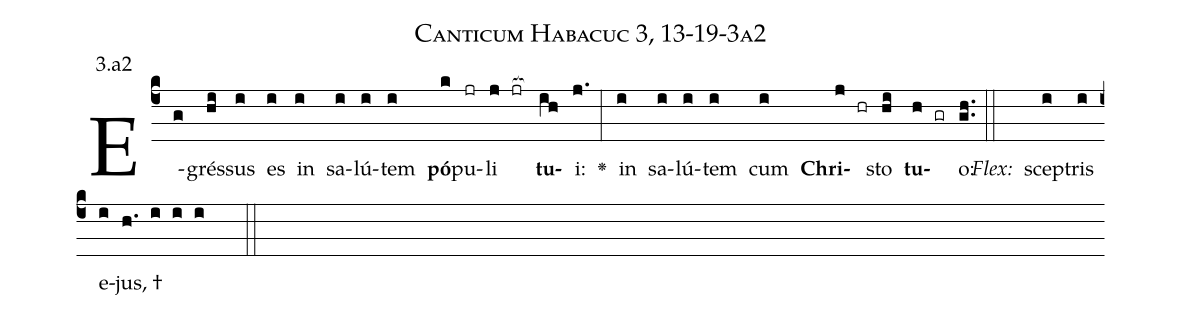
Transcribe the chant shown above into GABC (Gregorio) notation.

name: Canticum Habacuc 3, 13-19-3a2;
annotation: 3.a2;
%%
(c4)E(g)grés(hi)sus(i) es(i) in(i) sa(i)lú(i)tem(i) <b>pó</b>(k)pu(jr)li(j jr[ocb:1{]) <b>tu</b>(ih[ocb:0}])i:(j.) <v>\greheightstar</v>(:) in(i) sa(i)lú(i)tem(i) cum(i) <b>Chri</b>(j hr)sto(hi) <b>tu</b>(h gr)o:(gh..) (::)
<i>Flex:</i>()  scep(i)tris(i) e(i)jus, †(h. i i i  ::)

%E(i) u(i) o(j) u(hi) a(h) e.(gh..) (::)
